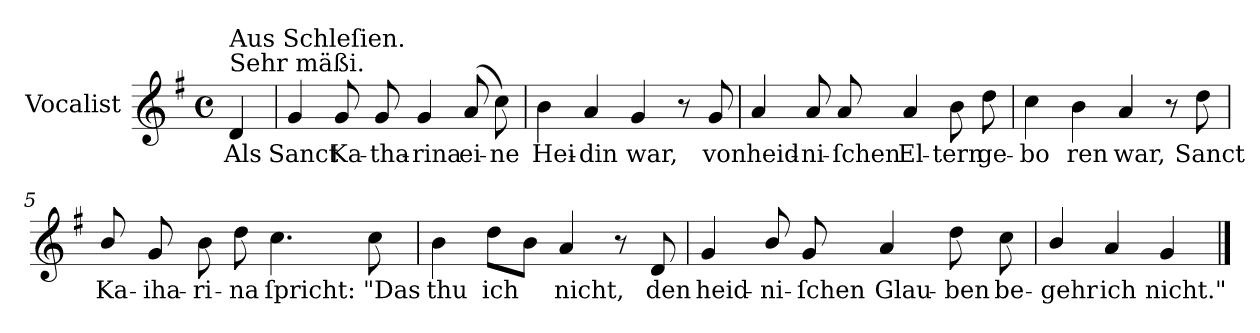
**kern	**text
*part1	*part1
*staff1	*staff1
*I"Vocalist	*
*k[f#]	*
*G:	*
*M4/4	*
*met(c)	*
=	=
!LO:TX:a:t=Sehr mäßi.	!
!LO:TX:a:t=Aus Schleſien.	!
4d	Als
=1	=1
4g	Sanct
8g	Ka-
8g	-tha-
4g	-rina
(<8a	ei-
8cc)	-ne
=2	=2
4b	Hei-
4a	-din
4g	war,
8r	.
8g	von
=3	=3
4a	heid-
8a	-ni-
8a	-ſchen
4a	El-
8b	-tern
8dd	ge-
=4	=4
4cc	-bo
4b	ren
4a	war,
8r	.
8dd	Sanct
=5	=5
8b/	Ka-
8g	-iha-
8b	-ri-
8dd	-na
4.cc	ſpricht:
8cc	"Das
=6	=6
4b	thu
8ddL	ich
8bJ	.
4a	nicht,
8r	.
8d	den
=7	=7
4g	heid-
8b/	-ni-
8g	-ſchen
4a	Glau-
8dd	-ben
8cc	be-
=8	=8
4b/	-gehr
4a	ich
4g	nicht."
==	==
*-	*-
